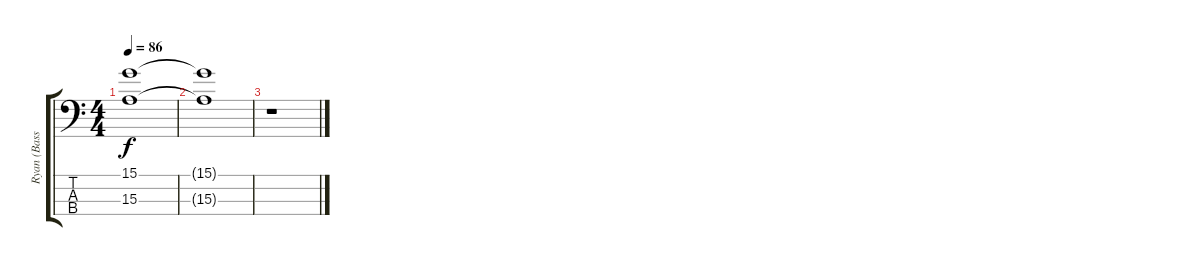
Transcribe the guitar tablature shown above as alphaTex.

\track ("Ryan (Bass)" "Ryan (Bass") {instrument slapbass2}
\staff {score tabs}
\tuning (E2 B1 Gb1 B0) {hide}
\ts (4 4)
\tempo 86
\clef f4
\ks c
(15.1{t} 15.3{t}).1{dy f} |
(15.1{t} 15.3{t}).1 |
r.1
